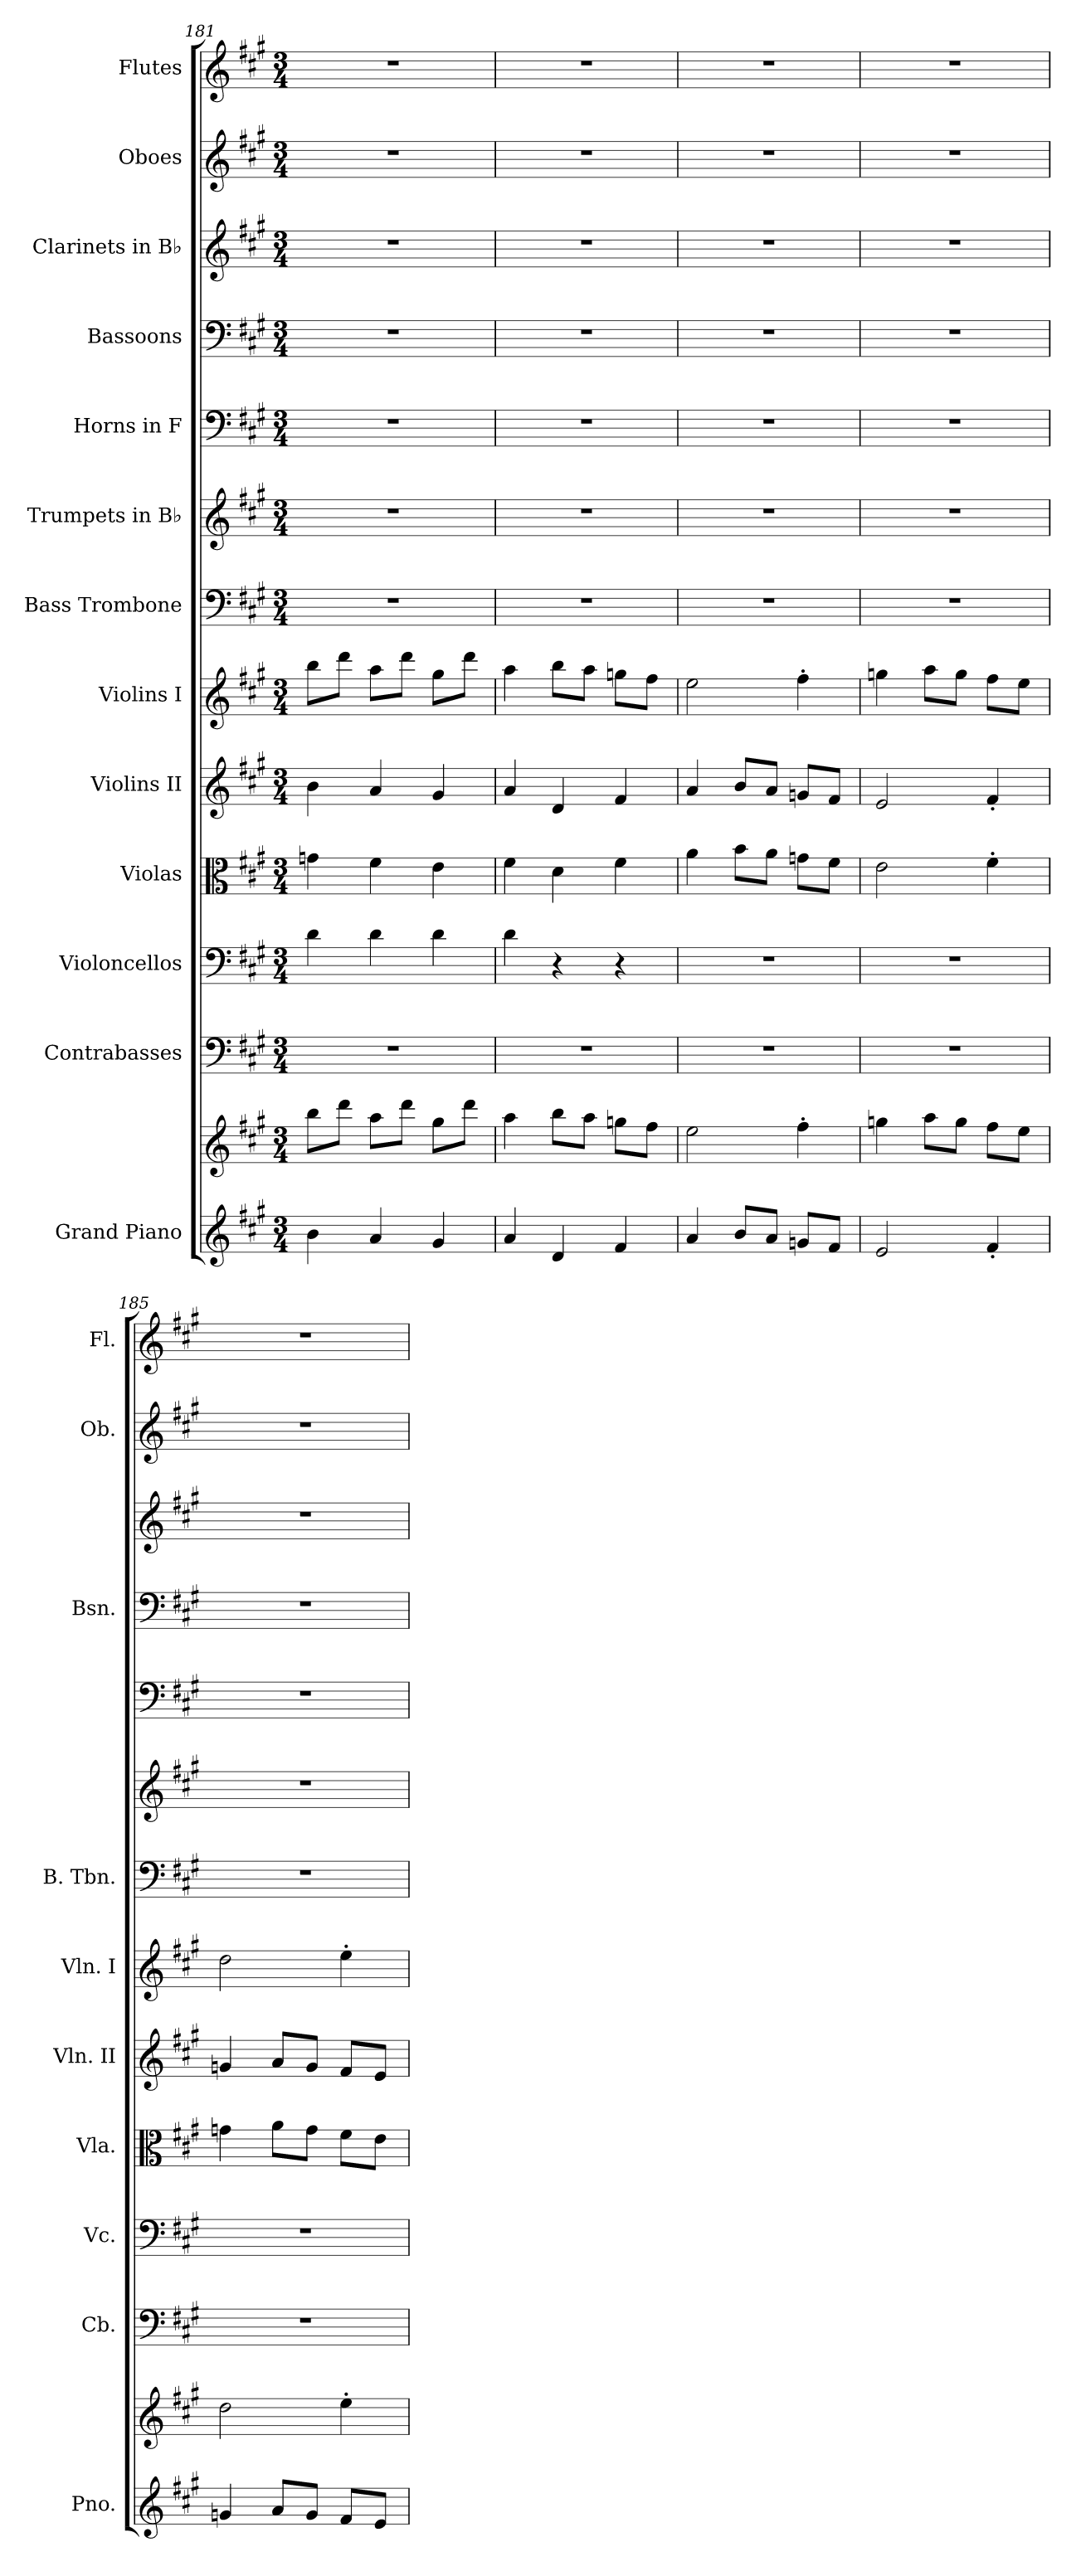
**kern	**kern	**kern	**kern	**kern	**kern	**kern	**kern	**kern	**kern	**kern	**kern	**kern	**kern
*part13	*part13	*part12	*part11	*part10	*part9	*part8	*part7	*part6	*part5	*part4	*part3	*part2	*part1
*staff14	*staff13	*staff12	*staff11	*staff10	*staff9	*staff8	*staff7	*staff6	*staff5	*staff4	*staff3	*staff2	*staff1
*I"Grand Piano	*	*I"Contrabasses	*I"Violoncellos	*I"Violas	*I"Violins II	*I"Violins I	*I"Bass Trombone	*I"Trumpets in B♭	*I"Horns in F	*I"Bassoons	*I"Clarinets in B♭	*I"Oboes	*I"Flutes
*I'Pno.	*	*I'Cb.	*I'Vc.	*I'Vla.	*I'Vln. II	*I'Vln. I	*I'B. Tbn.	*	*	*I'Bsn.	*	*I'Ob.	*I'Fl.
*clefG2	*clefG2	*clefF4	*clefF4	*clefC3	*clefG2	*clefG2	*clefF4	*clefG2	*clefF4	*clefF4	*clefG2	*clefG2	*clefG2
*	*	*ITrd7c12	*	*	*	*	*	*ITrd1c2	*ITrd4c7	*	*ITrd1c2	*	*
*k[f#c#g#]	*k[f#c#g#]	*k[f#c#g#]	*k[f#c#g#]	*k[f#c#g#]	*k[f#c#g#]	*k[f#c#g#]	*k[f#c#g#]	*k[f#]	*k[f#c#]	*k[f#c#g#]	*k[f#]	*k[f#c#g#]	*k[f#c#g#]
*M3/4	*M3/4	*M3/4	*M3/4	*M3/4	*M3/4	*M3/4	*M3/4	*M3/4	*M3/4	*M3/4	*M3/4	*M3/4	*M3/4
=181	=181	=181	=181	=181	=181	=181	=181	=181	=181	=181	=181	=181	=181
4b\	8bb\L	2.r	4d\	4gn\	4b\	8bb\L	2.r	2.r	2.r	2.r	2.r	2.r	2.r
.	8ddd\J	.	.	.	.	8ddd\J	.	.	.	.	.	.	.
4a/	8aa\L	.	4d\	4f#\	4a/	8aa\L	.	.	.	.	.	.	.
.	8ddd\J	.	.	.	.	8ddd\J	.	.	.	.	.	.	.
4g#/	8gg#\L	.	4d\	4e\	4g#/	8gg#\L	.	.	.	.	.	.	.
.	8ddd\J	.	.	.	.	8ddd\J	.	.	.	.	.	.	.
=182	=182	=182	=182	=182	=182	=182	=182	=182	=182	=182	=182	=182	=182
4a/	4aa\	2.r	4d\	4f#\	4a/	4aa\	2.r	2.r	2.r	2.r	2.r	2.r	2.r
4d/	8bb\L	.	4r	4d\	4d/	8bb\L	.	.	.	.	.	.	.
.	8aa\J	.	.	.	.	8aa\J	.	.	.	.	.	.	.
4f#/	8ggn\L	.	4r	4f#\	4f#/	8ggn\L	.	.	.	.	.	.	.
.	8ff#\J	.	.	.	.	8ff#\J	.	.	.	.	.	.	.
=183	=183	=183	=183	=183	=183	=183	=183	=183	=183	=183	=183	=183	=183
4a/	2ee\	2.r	2.r	4a\	4a/	2ee\	2.r	2.r	2.r	2.r	2.r	2.r	2.r
8b/L	.	.	.	8b\L	8b/L	.	.	.	.	.	.	.	.
8a/J	.	.	.	8a\J	8a/J	.	.	.	.	.	.	.	.
8gn/L	4ff#'\	.	.	8gn\L	8gn/L	4ff#'\	.	.	.	.	.	.	.
8f#/J	.	.	.	8f#\J	8f#/J	.	.	.	.	.	.	.	.
=184	=184	=184	=184	=184	=184	=184	=184	=184	=184	=184	=184	=184	=184
2e/	4ggn\	2.r	2.r	2e\	2e/	4ggn\	2.r	2.r	2.r	2.r	2.r	2.r	2.r
.	8aa\L	.	.	.	.	8aa\L	.	.	.	.	.	.	.
.	8gg\J	.	.	.	.	8gg\J	.	.	.	.	.	.	.
4f#'/	8ff#\L	.	.	4f#'\	4f#'/	8ff#\L	.	.	.	.	.	.	.
.	8ee\J	.	.	.	.	8ee\J	.	.	.	.	.	.	.
=185	=185	=185	=185	=185	=185	=185	=185	=185	=185	=185	=185	=185	=185
4gn/	2dd\	2.r	2.r	4gn\	4gn/	2dd\	2.r	2.r	2.r	2.r	2.r	2.r	2.r
8a/L	.	.	.	8a\L	8a/L	.	.	.	.	.	.	.	.
8g/J	.	.	.	8g\J	8g/J	.	.	.	.	.	.	.	.
8f#/L	4ee'\	.	.	8f#\L	8f#/L	4ee'\	.	.	.	.	.	.	.
8e/J	.	.	.	8e\J	8e/J	.	.	.	.	.	.	.	.
=	=	=	=	=	=	=	=	=	=	=	=	=	=
*-	*-	*-	*-	*-	*-	*-	*-	*-	*-	*-	*-	*-	*-
